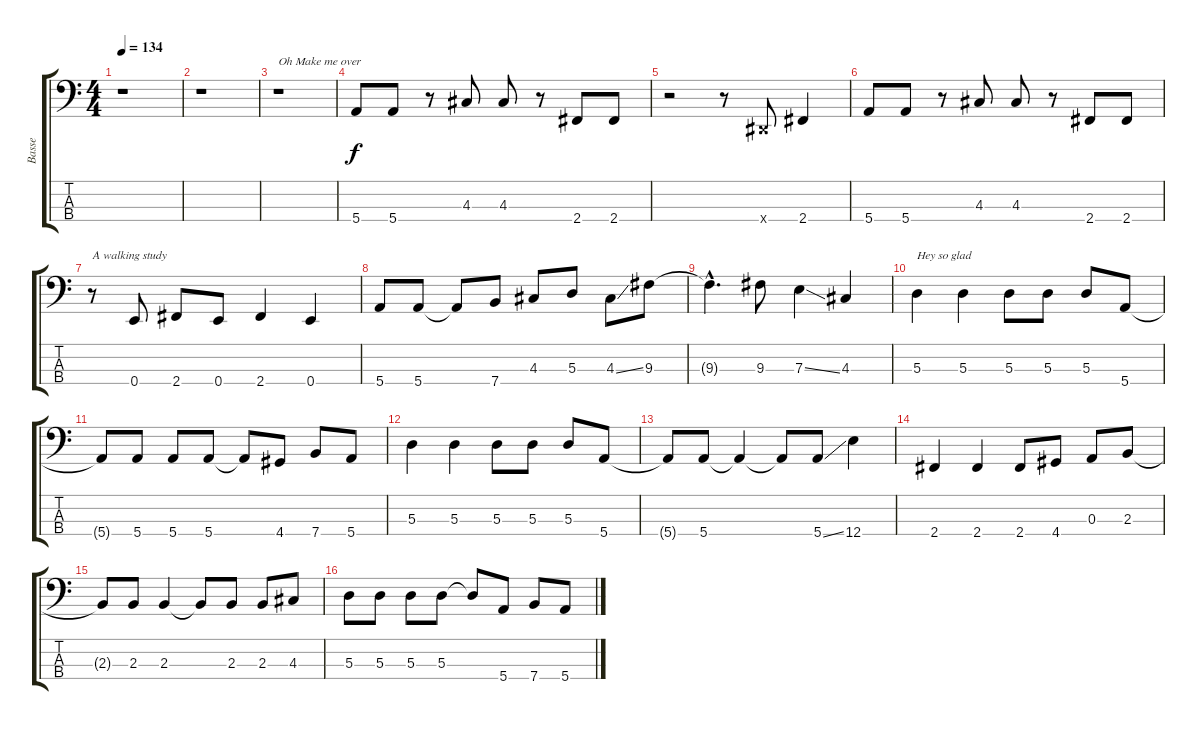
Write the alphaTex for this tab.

\track ("Basse" "Basse") {instrument electricbassfinger}
\staff {score tabs}
\tuning (G2 D2 A1 E1) {hide}
\ts (4 4)
\tempo 134
\clef f4
\ks c
r.1{dy f instrument electricbassfinger} |
r.1 |
r.1{txt "Oh Make me over"} |
5.4.8 5.4.8 r.8 4.3.8 4.3.8 r.8 2.4.8 2.4.8 |
r.2 r.8 -1.4{x}.8 2.4.4 |
5.4.8 5.4.8 r.8 4.3.8 4.3.8 r.8 2.4.8 2.4.8 |
r.8{txt "A walking study"} 0.4.8 2.4.8 0.4.8 2.4.4 0.4.4 |
5.4.8 5.4.8 5.4{t}.8 7.4.8 4.3.8 5.3.8 4.3{ss}.8 9.3.8 |
9.3{hac t}.4{d} 9.3.8 7.3{ss}.4 4.3.4 |
5.3.4{txt "Hey so glad"} 5.3.4 5.3.8 5.3.8 5.3.8 5.4.8 |
5.4{t}.8 5.4.8 5.4.8 5.4.8 5.4{t}.8 4.4.8 7.4.8 5.4.8 |
5.3.4 5.3.4 5.3.8 5.3.8 5.3.8 5.4.8 |
5.4{t}.8 5.4.8 5.4{t}.4 5.4{t}.8 5.4{ss}.8 12.4.4 |
2.4.4 2.4.4 2.4.8 4.4.8 0.3.8 2.3.8 |
2.3{t}.8 2.3.8 2.3.4 2.3{t}.8 2.3.8 2.3.8 4.3.8 |
5.3.8 5.3.8 5.3.8 5.3.8 5.3{t}.8 5.4.8 7.4.8 5.4.8
